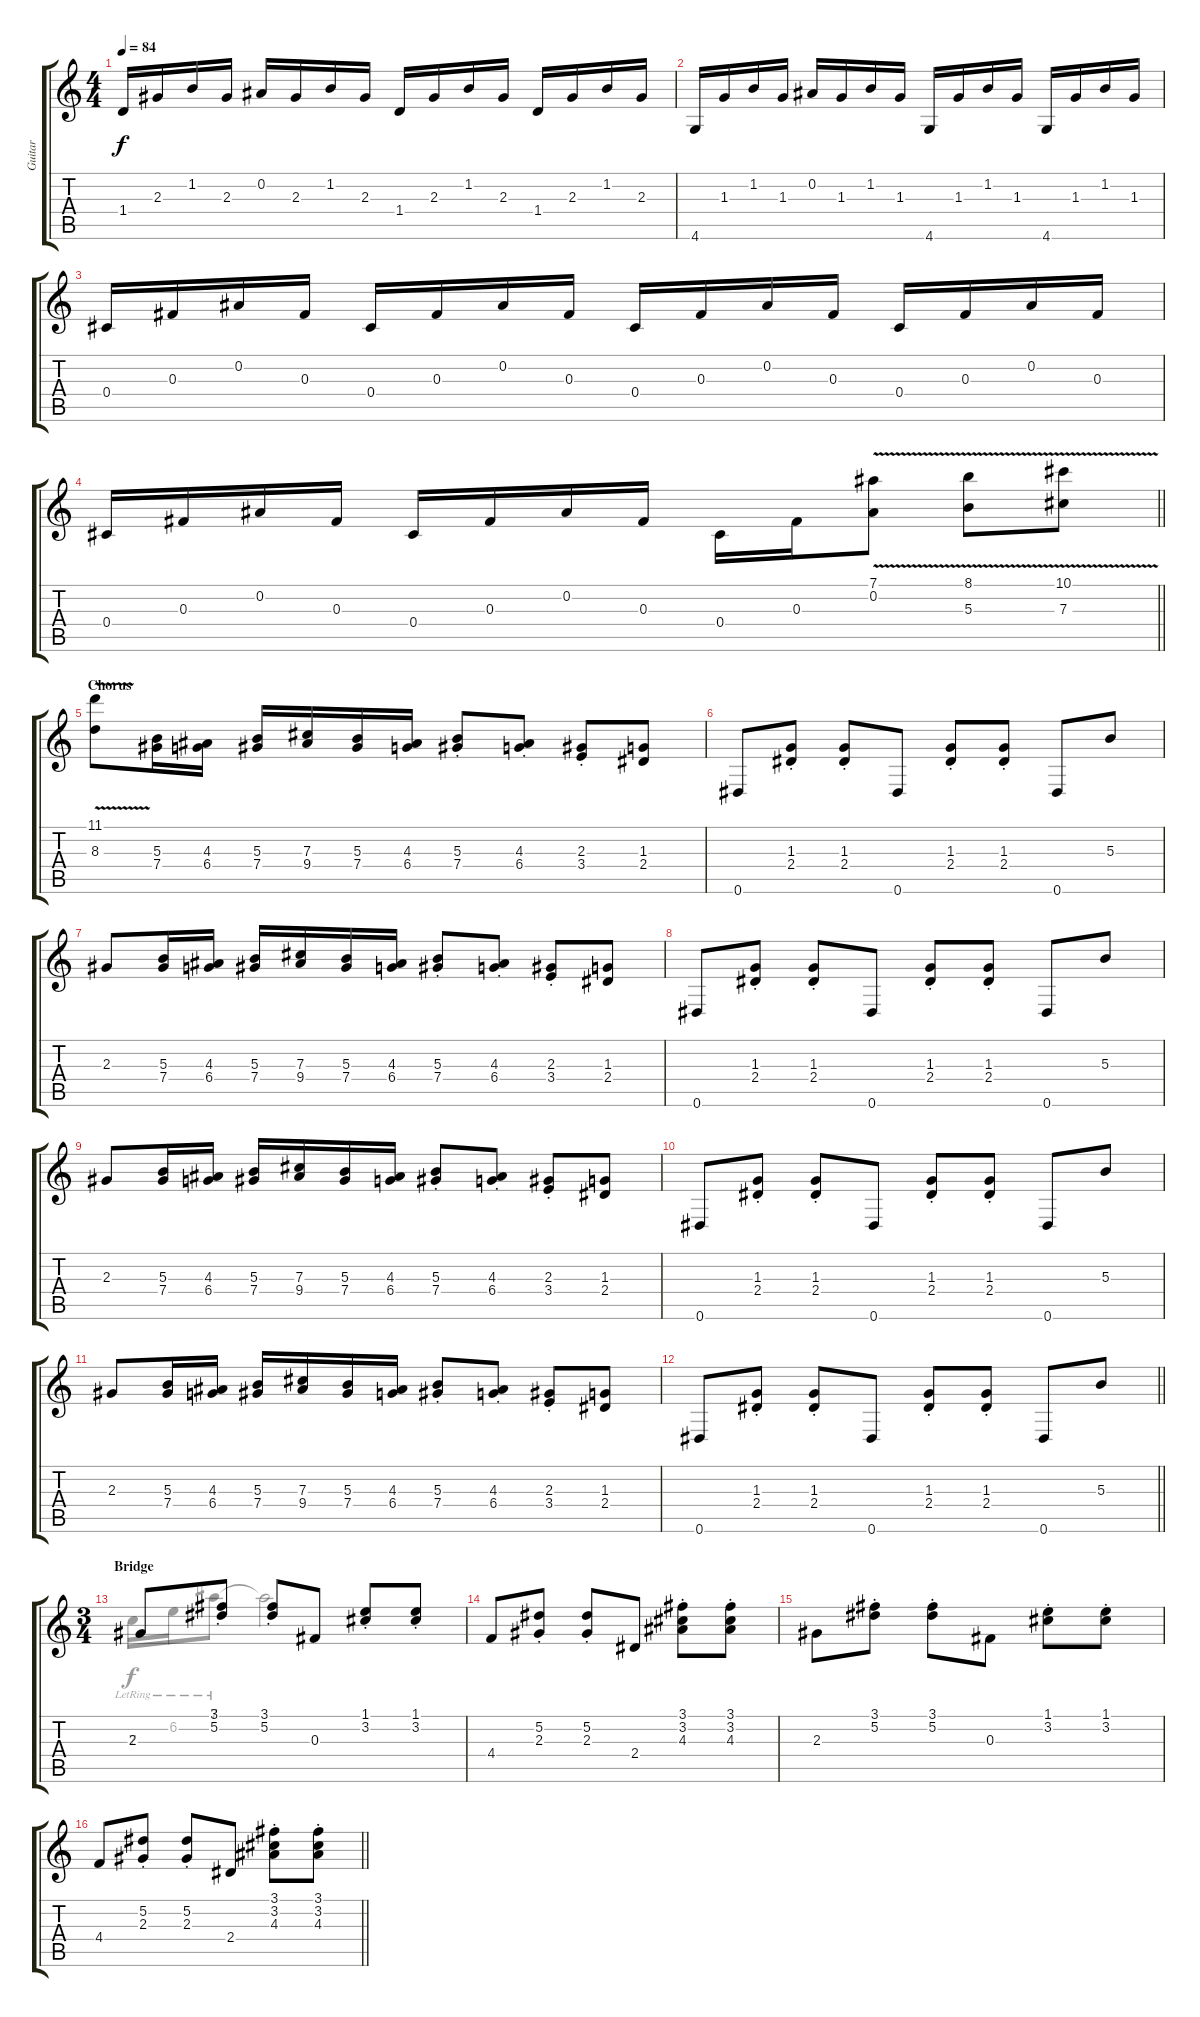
\track ("Guitar" "Guitar") {instrument acousticguitarsteel}
\staff {score tabs}
\tuning (Eb4 Bb3 Gb3 Db3 Ab2 Eb2) {hide}
\voice
\ts (4 4)
\tempo 84
\clef g2
\ks c
1.4.16{dy f} 2.3.16 1.2.16 2.3.16 0.2.16 2.3.16 1.2.16 2.3.16 1.4.16 2.3.16 1.2.16 2.3.16 1.4.16 2.3.16 1.2.16 2.3.16 |
4.6.16 1.3.16 1.2.16 1.3.16 0.2.16 1.3.16 1.2.16 1.3.16 4.6.16 1.3.16 1.2.16 1.3.16 4.6.16 1.3.16 1.2.16 1.3.16 |
0.4.16 0.3.16 0.2.16 0.3.16 0.4.16 0.3.16 0.2.16 0.3.16 0.4.16 0.3.16 0.2.16 0.3.16 0.4.16 0.3.16 0.2.16 0.3.16 |
\barLineRight lightlight
0.4.16 0.3.16 0.2.16 0.3.16 0.4.16 0.3.16 0.2.16 0.3.16 0.4.16 0.3.16 (7.1{v} 0.2{v}).8 (8.1{v} 5.3{v}).8 (10.1{v} 7.3{v}).8 |
\section ("" "Chorus")
(11.1{v} 8.3{v}).8 (5.3 7.4).16 (4.3 6.4).16 (5.3 7.4).16 (7.3 9.4).16 (5.3 7.4).16 (4.3 6.4).16 (5.3{st} 7.4{st}).8 (4.3{st} 6.4{st}).8 (2.3{st} 3.4{st}).8 (1.3 2.4).8 |
0.6.8 (1.3{st} 2.4{st}).8 (1.3{st} 2.4{st}).8 0.6.8 (1.3{st} 2.4{st}).8 (1.3{st} 2.4{st}).8 0.6.8 5.3.8 |
2.3.8 (5.3 7.4).16 (4.3 6.4).16 (5.3 7.4).16 (7.3 9.4).16 (5.3 7.4).16 (4.3 6.4).16 (5.3{st} 7.4{st}).8 (4.3{st} 6.4{st}).8 (2.3{st} 3.4{st}).8 (1.3 2.4).8 |
0.6.8 (1.3{st} 2.4{st}).8 (1.3{st} 2.4{st}).8 0.6.8 (1.3{st} 2.4{st}).8 (1.3{st} 2.4{st}).8 0.6.8 5.3.8 |
2.3.8 (5.3 7.4).16 (4.3 6.4).16 (5.3 7.4).16 (7.3 9.4).16 (5.3 7.4).16 (4.3 6.4).16 (5.3{st} 7.4{st}).8 (4.3{st} 6.4{st}).8 (2.3{st} 3.4{st}).8 (1.3 2.4).8 |
0.6.8 (1.3{st} 2.4{st}).8 (1.3{st} 2.4{st}).8 0.6.8 (1.3{st} 2.4{st}).8 (1.3{st} 2.4{st}).8 0.6.8 5.3.8 |
2.3.8 (5.3 7.4).16 (4.3 6.4).16 (5.3 7.4).16 (7.3 9.4).16 (5.3 7.4).16 (4.3 6.4).16 (5.3{st} 7.4{st}).8 (4.3{st} 6.4{st}).8 (2.3{st} 3.4{st}).8 (1.3 2.4).8 |
\barLineRight lightlight
0.6.8 (1.3{st} 2.4{st}).8 (1.3{st} 2.4{st}).8 0.6.8 (1.3{st} 2.4{st}).8 (1.3{st} 2.4{st}).8 0.6.8 5.3.8 |
\ts (3 4)
\section ("" "Bridge")
2.3.8{instrument electricguitarjazz} (3.1{st} 5.2{st}).8 (3.1{st} 5.2{st}).8 0.3.8 (1.1{st} 3.2{st}).8 (1.1{st} 3.2{st}).8 |
4.4.8 (5.2{st} 2.3{st}).8 (5.2{st} 2.3{st}).8 2.4.8 (3.1{st} 3.2{st} 4.3{st}).8 (3.1{st} 3.2{st} 4.3{st}).8 |
2.3.8 (3.1{st} 5.2{st}).8 (3.1{st} 5.2{st}).8 0.3.8 (1.1{st} 3.2{st}).8 (1.1{st} 3.2{st}).8 |
\barLineRight lightlight
4.4.8 (5.2{st} 2.3{st}).8 (5.2{st} 2.3{st}).8 2.4.8 (3.1{st} 3.2{st} 4.3{st}).8 (3.1{st} 3.2{st} 4.3{st}).8
\voice
\clef g2
\ottava regular
\simile none
\ks c
|
|
|
\barLineRight lightlight
|
|
|
|
|
|
|
|
\barLineRight lightlight
|
7.3{lr}.16 6.2{lr}.16 7.1{lr}.8 7.1{t}.2 |
|
|
\barLineRight lightlight
